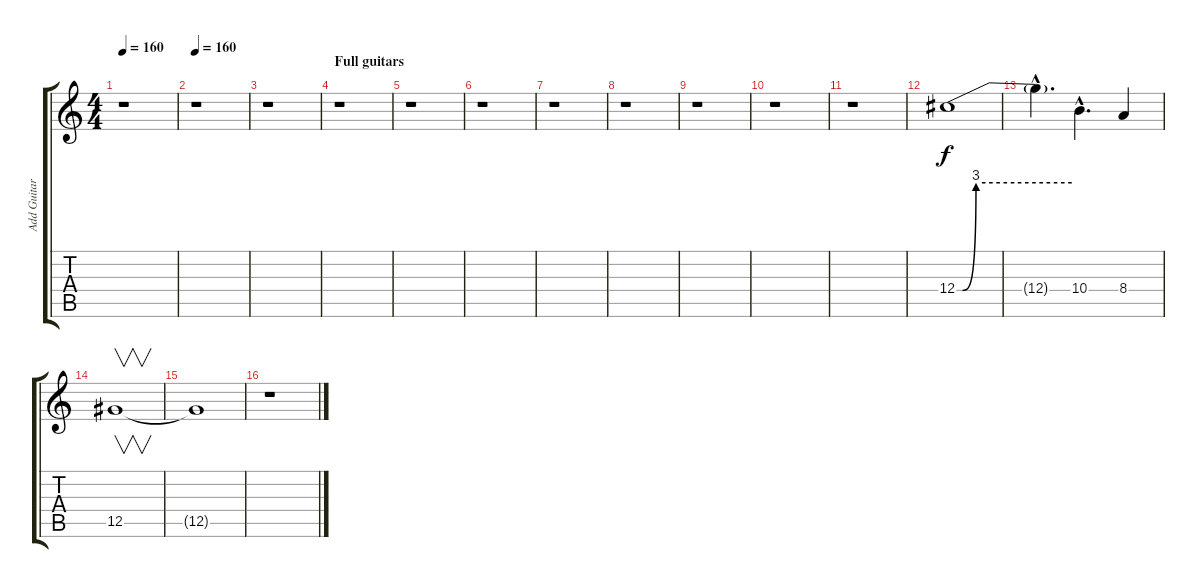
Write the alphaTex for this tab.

\track ("Add Guitar 1" "Add Guitar") {instrument distortionguitar}
\staff {score tabs}
\tuning (Eb4 Bb3 Gb3 Db3 Ab2 Eb2) {hide}
\ts (4 4)
\tempo 160
\clef g2
\ks c
r.1{dy f} |
\tempo 160
r.1 |
r.1 |
\section ("" "Full guitars")
r.1 |
r.1 |
r.1 |
r.1 |
r.1 |
r.1 |
r.1 |
r.1 |
12.4{be (custom 0 0 3 0 10 12 30 12 60 12)}.1 |
12.4{hac t}.4{d} 10.4{hac}.4{d} 8.4.4 |
12.5.1{v} |
12.5{t}.1 |
r.1
